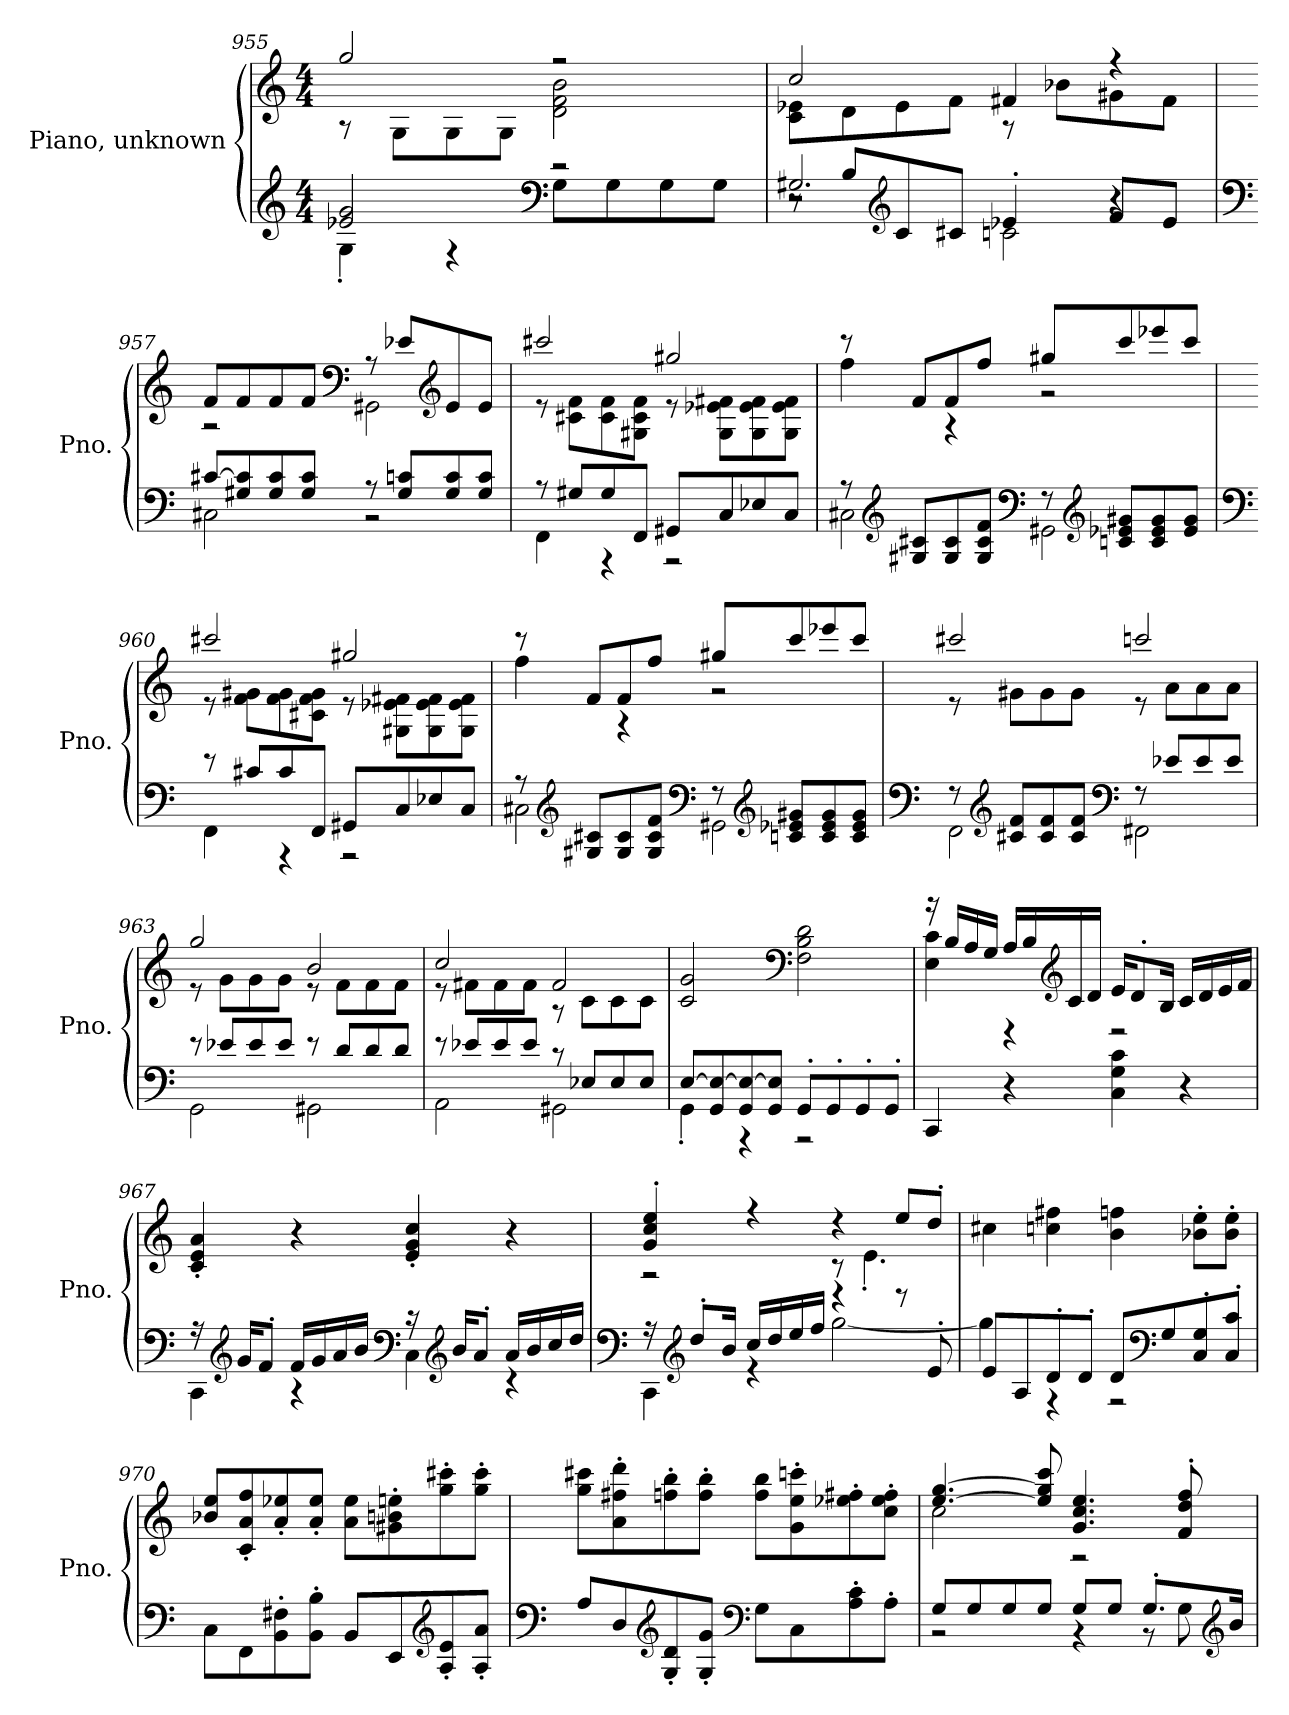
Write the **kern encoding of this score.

**kern	**kern
*part1	*part1
*staff2	*staff1
*I"Piano, unknown	*
*I'Pno.	*
!!LO:LB:g=z
*clefG2	*clefG2
*k[]	*k[]
*M4/4	*M4/4
=955	=955
*^	*^
2e-X/ 2g/	4G'\	2gg/	8r
.	.	.	8G\L
.	4r	.	8G\
.	.	.	8G\J
*clefF4	*	*	*
2r	8G\L	2r	2d\ 2f\ 2b\
.	8G\	.	.
.	8G\	.	.
.	8G\J	.	.
=956	=956	=956	=956
*	*^	*	*
8r	2r	2.G#X/	2cc/	8c\ 8e-X\L
8B/L	.	.	.	8d\
*clefG2	*	*	*	*
8c/	.	.	.	8e-\
8c#X/J	.	.	.	8f\J
4e-X'/	2cn\	.	4f#X/	8r
.	.	.	.	8b-X\L
8f/L	.	4r	4r	8g#X\
8e-/J	.	.	.	8f#\J
*v	*v	*v	*	*
=957	=957	=957
*clefF4	*	*
*^	*	*
[8c#X/L	2C#X\	8f/L	2r
8G#X/ 8c#/]	.	8f/	.
8G#/ 8c#/	.	8f/	.
8G#/ 8c#/J	.	8f/J	.
*	*	*clefF4	*
8r	2r	8r	2GG#X\
8G#/ 8cn/L	.	8e-X/L	.
*	*	*clefG2	*
8G#/ 8c/	.	8e-/	.
8G#/ 8c/J	.	8e-/J	.
!!LO:PB:g=z	!!
=958	=958	=958	=958
8r	4FF\	2ccc#X/	8r
8G#X/L	.	.	8c#X\ 8f\L
8G#/	4r	.	8c#\ 8f\
8FF/J	.	.	8G#X\ 8c#\ 8f\J
8GG#X/L	2r	2gg#X/	8r
8C/	.	.	8G#\ 8e-X\ 8f#X\L
8E-X/	.	.	8G#\ 8e-\ 8f#\
8C/J	.	.	8G#\ 8e-\ 8f#\J
=959	=959	=959	=959
8r	2C#X\	8r	4ff\
*clefG2	*	*	*
8G#X/ 8c#X/L	.	8f/L	.
8G#/ 8c#/	.	8f/	4r
8G#/ 8c#/ 8f/J	.	8ff/J	.
*clefF4	*	*	*
8r	2GG#X\	8gg#X/L	2r
*clefG2	*	*	*
8cn/ 8e-X/ 8g#X/L	.	8ccc/	.
8c/ 8e-/ 8g#/	.	8eee-X/	.
8e-/ 8g#/J	.	8ccc/J	.
!!LO:LB:g=z	!!
=960	=960	=960	=960
*clefF4	*	*	*
8r	4FF\	2ccc#X/	8r
8c#X/L	.	.	8f\ 8g#X\L
8c#/	4r	.	8f\ 8g#\
8FF/J	.	.	8c#X\ 8f\ 8g#\J
8GG#X/L	2r	2gg#X/	8r
8C/	.	.	8G#X\ 8e-X\ 8f#X\L
8E-X/	.	.	8G#\ 8e-\ 8f#\
8C/J	.	.	8G#\ 8e-\ 8f#\J
=961	=961	=961	=961
8r	2C#X\	8r	4ff\
*clefG2	*	*	*
8G#X/ 8c#X/L	.	8f/L	.
8G#/ 8c#/	.	8f/	4r
8G#/ 8c#/ 8f/J	.	8ff/J	.
*clefF4	*	*	*
8r	2GG#X\	8gg#X/L	2r
*clefG2	*	*	*
8cn/ 8e-X/ 8g#X/L	.	8ccc/	.
8c/ 8e-/ 8g#/	.	8eee-X/	.
8c/ 8e-/ 8g#/J	.	8ccc/J	.
!!LO:LB:g=z	!!
=962	=962	=962	=962
*clefF4	*	*	*
8r	2FF\	2ccc#X/	8r
*clefG2	*	*	*
8c#X/ 8f/L	.	.	8g#X\L
8c#/ 8f/	.	.	8g#\
8c#/ 8f/J	.	.	8g#\J
*clefF4	*	*	*
8r	2FF#X\	2cccn/	8r
8e-X/L	.	.	8a\L
8e-/	.	.	8a\
8e-/J	.	.	8a\J
=963	=963	=963	=963
8r	2GG\	2gg/	8r
8e-X/L	.	.	8g\L
8e-/	.	.	8g\
8e-/J	.	.	8g\J
8r	2GG#X\	2b/	8r
8d/L	.	.	8f\L
8d/	.	.	8f\
8d/J	.	.	8f\J
=964	=964	=964	=964
8r	2AA\	2cc/	8r
8e-X/L	.	.	8f#X\L
8e-/	.	.	8f#\
8e-/J	.	.	8f#\J
8r	2GG#X\	2f#/	8r
8E-X/L	.	.	8c\L
8E-/	.	.	8c\
8E-/J	.	.	8c\J
*	*	*v	*v
!!LO:LB:g=z
=965	=965	=965
[8E/L	4GG'\	2c/ 2g/
8GG/ 8E/_	.	.
8GG/ 8E/_	4r	.
8GG/ 8E/]J	.	.
*	*	*clefF4
8GG'/L	2r	2F\ 2B\ 2d\
8GG'/	.	.
8GG'/	.	.
8GG'/J	.	.
*v	*v	*
=966	=966
*	*^
4CC/	16r	4E\ 4c\
.	16B/LL	.
.	16A/	.
.	16G/JJ	.
4r	16A/LL	4r
.	16B/	.
*	*clefG2	*
.	16c/	.
.	16d/JJ	.
4C\ 4G\ 4c\	16e/KL	2r
.	8d'/	.
.	16B/Jk	.
4r	16c/LL	.
.	16d/	.
.	16e/	.
.	16f/JJ	.
*	*v	*v
!!LO:LB:g=z
=967	=967
*^	*
16r	4CC\	4c/' 4e/' 4a/'
*clefG2	*	*
16g/KL	.	.
8f'/J	.	.
16f/LL	4r	4r
16g/	.	.
16a/	.	.
16b/JJ	.	.
*clefF4	*	*
16r	4C\	4e/' 4g/' 4cc/'
*clefG2	*	*
16b/KL	.	.
8a'/J	.	.
16a/LL	4r	4r
16b/	.	.
16cc/	.	.
16dd/JJ	.	.
=968	=968	=968
*clefF4	*	*
*	*	*^
16r	4CC\	4g/' 4cc/' 4ee/'	2r
*clefG2	*	*	*
8dd'/L	.	.	.
16b/Jk	.	.	.
16cc/LL	4r	4r	.
16dd/	.	.	.
16ee/	.	.	.
16ff/JJ	.	.	.
4r	[2gg\	4r	8r
.	.	.	4.e'\
8r	.	8ee/L	.
8e'/	.	8dd'/J	.
*	*	*v	*v
=969	=969	=969
8e/L	4gg\]	4cc#X\
8A/	.	.
8d'/	4r	4ccn\ 4ff#X\
8d'/J	.	.
8d/L	2r	4b\ 4ffn\
*clefF4	*	*
8G/	.	.
8C/' 8G/'	.	8b-X\' 8ee\'L
8C/' 8c/'J	.	8b-\' 8ee\'J
*v	*v	*
!!LO:LB:g=z
=970	=970
8C\L	8b-X/ 8ee/L
8FF\	8c/' 8a/' 8ff/'
8BB\' 8F#X\'	8a/' 8ee-X/'
8BB\' 8B\'J	8a/' 8ee-/'J
8BB/L	8a\ 8ee-\L
8EE/	8g#X\' 8bn\' 8een\'
*clefG2	*
8A/' 8e/'	8gg\' 8ccc#X\'
8A/' 8a/'J	8gg\' 8ccc#\'J
=971	=971
*clefF4	*
8A/L	8gg\ 8ccc#X\L
8D/	8a\' 8ff#X\' 8ddd\'
*clefG2	*
8G/' 8d/'	8ffn\' 8bb\'
8G/' 8g/'J	8ff\' 8bb\'J
*clefF4	*
8G\L	8ff\ 8bb\L
8C\	8g\' 8ee\' 8cccn\'
8A\' 8c\'	8ee-X\' 8ff#X\'
8A'\J	8cc\' 8ee-\' 8ff#\'J
=972	=972
*^	*^
8G/L	2r	[4.ee/ [4.gg/	2cc\
8G/	.	.	.
8G/	.	.	.
8G/J	.	8ee/] 8gg/] 8ccc/	.
8G/L	4r	4.g/ 4.cc/ 4.ee/	2r
8G/J	.	.	.
8.G'/L	8r	.	.
.	8G\	8f/' 8dd/' 8ff/'	.
*clefG2	*	*	*
16b/Jk	.	.	.
*v	*v	*	*
*	*v	*v
=	=
*-	*-
